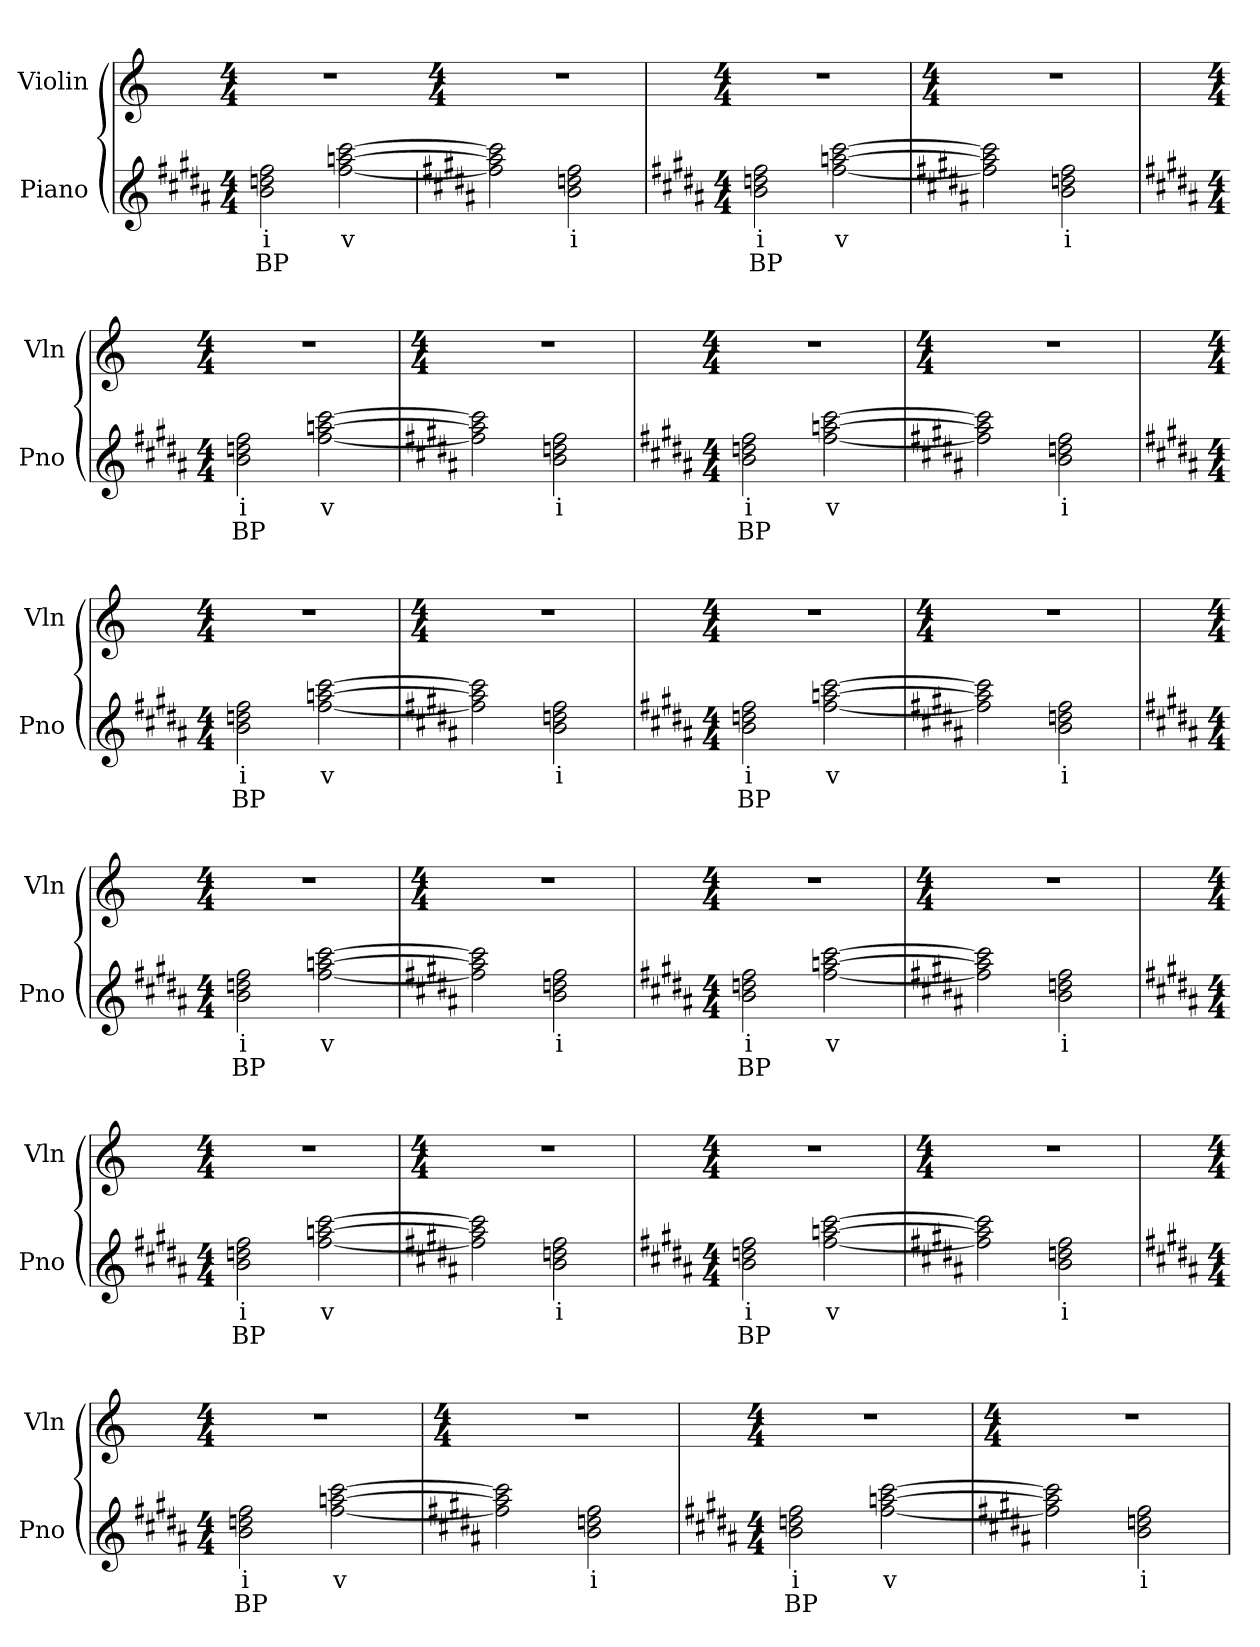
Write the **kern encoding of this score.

**kern	**text	**text	**kern
*part2	*part2	*part2	*part1
*staff2	*staff2	*staff2	*staff1
*I"Piano	*	*	*I"Violin
*I'Pno	*	*	*I'Vln
*	*	*	*clefG2
*k[f#c#g#d#a#]	*	*	*
*B:	*	*	*
*M4/4	*	*	*M4/4
=1	=1	=1	=1
2b 2ddn 2ff#	i	BP	1r
[2ff# [2aan [2ccc#	v	.	.
=	==	==	==
*k[f#c#g#d#a#]	*	*	*
*B:	*	*	*
*	*	*	*M4/4
2ff#] 2aan] 2ccc#]	.	.	1r
2b 2ddn 2ff#	i	.	.
=	=	=	=
*k[f#c#g#d#a#]	*	*	*
*B:	*	*	*
*M4/4	*	*	*M4/4
2b 2ddn 2ff#	i	BP	1r
[2ff# [2aan [2ccc#	v	.	.
=	=	=	=
*k[f#c#g#d#a#]	*	*	*
*B:	*	*	*
*	*	*	*M4/4
2ff#] 2aan] 2ccc#]	.	.	1r
2b 2ddn 2ff#	i	.	.
=	=	=	=
*k[f#c#g#d#a#]	*	*	*
*B:	*	*	*
*M4/4	*	*	*M4/4
2b 2ddn 2ff#	i	BP	1r
[2ff# [2aan [2ccc#	v	.	.
=	=	=	=
*k[f#c#g#d#a#]	*	*	*
*B:	*	*	*
*	*	*	*M4/4
2ff#] 2aan] 2ccc#]	.	.	1r
2b 2ddn 2ff#	i	.	.
=	=	=	=
*k[f#c#g#d#a#]	*	*	*
*B:	*	*	*
*M4/4	*	*	*M4/4
2b 2ddn 2ff#	i	BP	1r
[2ff# [2aan [2ccc#	v	.	.
=	=	=	=
*k[f#c#g#d#a#]	*	*	*
*B:	*	*	*
*	*	*	*M4/4
2ff#] 2aan] 2ccc#]	.	.	1r
2b 2ddn 2ff#	i	.	.
=	=	=	=
*k[f#c#g#d#a#]	*	*	*
*B:	*	*	*
*M4/4	*	*	*M4/4
2b 2ddn 2ff#	i	BP	1r
[2ff# [2aan [2ccc#	v	.	.
=	=	=	=
*k[f#c#g#d#a#]	*	*	*
*B:	*	*	*
*	*	*	*M4/4
2ff#] 2aan] 2ccc#]	.	.	1r
2b 2ddn 2ff#	i	.	.
=	=	=	=
*k[f#c#g#d#a#]	*	*	*
*B:	*	*	*
*M4/4	*	*	*M4/4
2b 2ddn 2ff#	i	BP	1r
[2ff# [2aan [2ccc#	v	.	.
=	=	=	=
*k[f#c#g#d#a#]	*	*	*
*B:	*	*	*
*	*	*	*M4/4
2ff#] 2aan] 2ccc#]	.	.	1r
2b 2ddn 2ff#	i	.	.
=	=	=	=
*k[f#c#g#d#a#]	*	*	*
*B:	*	*	*
*M4/4	*	*	*M4/4
2b 2ddn 2ff#	i	BP	1r
[2ff# [2aan [2ccc#	v	.	.
=	=	=	=
*k[f#c#g#d#a#]	*	*	*
*B:	*	*	*
*	*	*	*M4/4
2ff#] 2aan] 2ccc#]	.	.	1r
2b 2ddn 2ff#	i	.	.
=	=	=	=
*k[f#c#g#d#a#]	*	*	*
*B:	*	*	*
*M4/4	*	*	*M4/4
2b 2ddn 2ff#	i	BP	1r
[2ff# [2aan [2ccc#	v	.	.
=	=	=	=
*k[f#c#g#d#a#]	*	*	*
*B:	*	*	*
*	*	*	*M4/4
2ff#] 2aan] 2ccc#]	.	.	1r
2b 2ddn 2ff#	i	.	.
=	=	=	=
*k[f#c#g#d#a#]	*	*	*
*B:	*	*	*
*M4/4	*	*	*M4/4
2b 2ddn 2ff#	i	BP	1r
[2ff# [2aan [2ccc#	v	.	.
=	=	=	=
*k[f#c#g#d#a#]	*	*	*
*B:	*	*	*
*	*	*	*M4/4
2ff#] 2aan] 2ccc#]	.	.	1r
2b 2ddn 2ff#	i	.	.
=	=	=	=
*k[f#c#g#d#a#]	*	*	*
*B:	*	*	*
*M4/4	*	*	*M4/4
2b 2ddn 2ff#	i	BP	1r
[2ff# [2aan [2ccc#	v	.	.
=	=	=	=
*k[f#c#g#d#a#]	*	*	*
*B:	*	*	*
*	*	*	*M4/4
2ff#] 2aan] 2ccc#]	.	.	1r
2b 2ddn 2ff#	i	.	.
=	=	=	=
*k[f#c#g#d#a#]	*	*	*
*B:	*	*	*
*M4/4	*	*	*M4/4
2b 2ddn 2ff#	i	BP	1r
[2ff# [2aan [2ccc#	v	.	.
=	=	=	=
*k[f#c#g#d#a#]	*	*	*
*B:	*	*	*
*	*	*	*M4/4
2ff#] 2aan] 2ccc#]	.	.	1r
2b 2ddn 2ff#	i	.	.
=	=	=	=
*k[f#c#g#d#a#]	*	*	*
*B:	*	*	*
*M4/4	*	*	*M4/4
2b 2ddn 2ff#	i	BP	1r
[2ff# [2aan [2ccc#	v	.	.
=	=	=	=
*k[f#c#g#d#a#]	*	*	*
*B:	*	*	*
*	*	*	*M4/4
2ff#] 2aan] 2ccc#]	.	.	1r
2b 2ddn 2ff#	i	.	.
=	=	=	=
*-	*-	*-	*-
